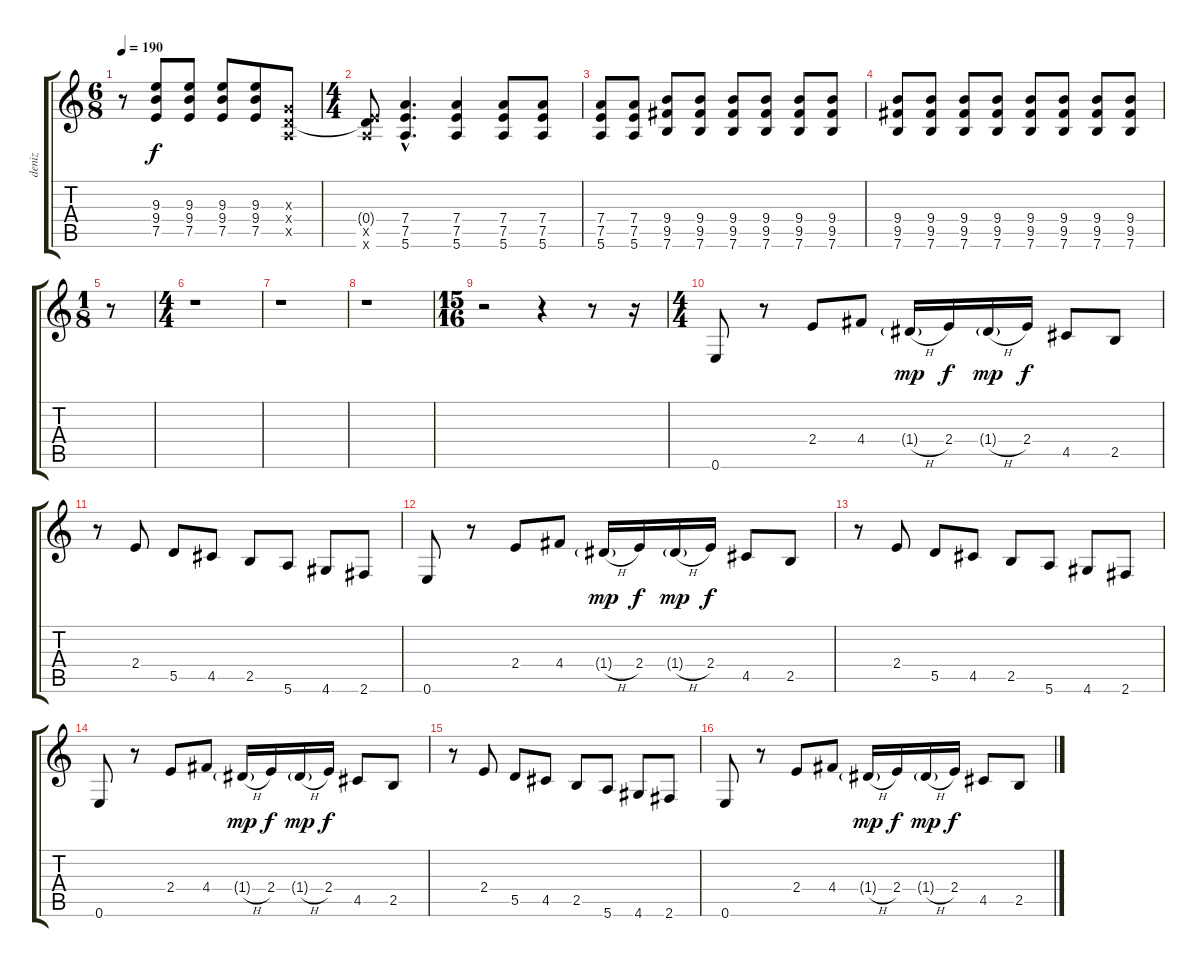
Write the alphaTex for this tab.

\track ("deniz" "deniz") {instrument distortionguitar}
\staff {score tabs}
\tuning (E4 B3 G3 D3 A2 E2) {hide}
\ts (6 8)
\tempo 190
\clef g2
\ks c
r.8{dy f} (9.3 9.4 7.5).8 (9.3 9.4 7.5).8 (9.3 9.4 7.5).8 (9.3 9.4 7.5).8 (0.3{x} 0.4{x} 0.5{x}).8 |
\ts (4 4)
(0.4{t} 7.5{x} 5.6{x}).8 (7.4{hac} 7.5{hac} 5.6{hac}).4{d} (7.4 7.5 5.6).4 (7.4 7.5 5.6).8 (7.4 7.5 5.6).8 |
(7.4 7.5 5.6).8 (7.4 7.5 5.6).8 (9.4 9.5 7.6).8 (9.4 9.5 7.6).8 (9.4 9.5 7.6).8 (9.4 9.5 7.6).8 (9.4 9.5 7.6).8 (9.4 9.5 7.6).8 |
(9.4 9.5 7.6).8 (9.4 9.5 7.6).8 (9.4 9.5 7.6).8 (9.4 9.5 7.6).8 (9.4 9.5 7.6).8 (9.4 9.5 7.6).8 (9.4 9.5 7.6).8 (9.4 9.5 7.6).8 |
\ts (1 8)
r.8 |
\ts (4 4)
r.1 |
r.1 |
r.1 |
\ts (15 16)
r.2 r.4 r.8 r.16 |
\ts (4 4)
0.6.8 r.8 2.4.8 4.4.8 1.4{h g}.16{dy mp} 2.4.16{dy f} 1.4{h g}.16{dy mp} 2.4.16{dy f} 4.5.8 2.5.8 |
r.8 2.4.8 5.5.8 4.5.8 2.5.8 5.6.8 4.6.8 2.6.8 |
0.6.8 r.8 2.4.8 4.4.8 1.4{h g}.16{dy mp} 2.4.16{dy f} 1.4{h g}.16{dy mp} 2.4.16{dy f} 4.5.8 2.5.8 |
r.8 2.4.8 5.5.8 4.5.8 2.5.8 5.6.8 4.6.8 2.6.8 |
0.6.8 r.8 2.4.8 4.4.8 1.4{h g}.16{dy mp} 2.4.16{dy f} 1.4{h g}.16{dy mp} 2.4.16{dy f} 4.5.8 2.5.8 |
r.8 2.4.8 5.5.8 4.5.8 2.5.8 5.6.8 4.6.8 2.6.8 |
0.6.8 r.8 2.4.8 4.4.8 1.4{h g}.16{dy mp} 2.4.16{dy f} 1.4{h g}.16{dy mp} 2.4.16{dy f} 4.5.8 2.5.8
